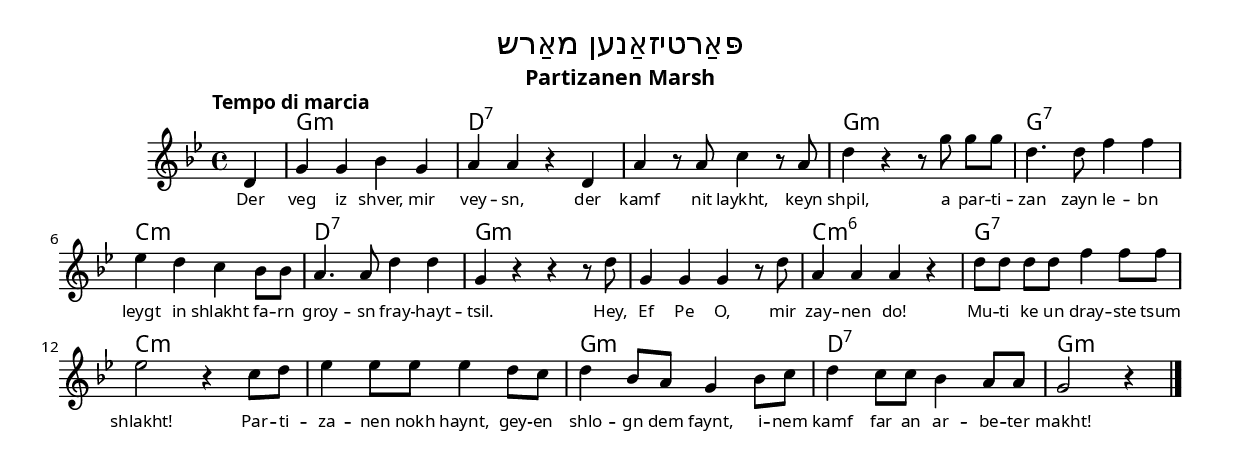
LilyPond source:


\header {
  title = "פּאַרטיזאַנען מאַרש"
  subtitle = "Partizanen Marsh"
  }
\version "2.18.2"
\language "english"
#(set-global-staff-size 17)

end =
  #(define-music-function
    (parser location signature)
    (fraction?)
  #{
    \once \omit Staff.TimeSignature \time #signature
  #})

\layout {
  \context {  % Use Typewriter font for chord symbols
    \ChordNames {
      \set chordChanges = ##t
      \override ChordName.font-family = #'typewriter
      }
    }
  \context {  % Change font size for lyrics
    \Lyrics {
      \override LyricText.font-size = #'-1
      }
    }
  \context {  % Beam according to rhythm
    \Staff {
      \set Timing.beamExceptions = #'()
      }
    }
  }

\paper {      % Load fonts
  fonts = #
  (make-pango-font-tree
   "Linux Libertine"
   "Linux Biolinum"
   "Courier 10 Pitch"
   (/ (* staff-height pt) 2.5)
    )
  bookTitleMarkup = \markup {
    \override #'(baseline-skip . 3.5)
    \column {
      \fill-line { \fromproperty #'header:dedication }
      \override #'(baseline-skip . 3.5)
      \column {
        \fill-line {
          \override #'(font-name . "Drugulin CLM")
          \huge \larger \larger \bold
          \fromproperty #'header:title
          }
        \fill-line {
          \large \bold
          \fromproperty #'header:subtitle
          }
        \fill-line {
          \smaller \bold
          \fromproperty #'header:subsubtitle
          }
        \fill-line {
          \fromproperty #'header:meter
          \fromproperty #'header:arranger
          }
          \fill-line {
          \override #'(font-name . "Drugulin CLM")
          \fromproperty #'header:composer
          { \large \bold \fromproperty #'header:instrument }
          \override #'(font-name . "Drugulin CLM")
          \fromproperty #'header:poet
          }
        }
      }
    }
    scoreTitleMarkup = \markup {
      \column {
      \on-the-fly \print-all-headers { \bookTitleMarkup \hspace #1 }
      \fill-line {
        \null
        \override #'(font-name . "Drugulin CLM")
        \huge
        \lower #5
        \fromproperty #'header:piece
        }
      }
    }
  }

mel = \relative a{ 
  \partial 4 d4 | 
  g g bf g |
  a a4 r4 d, |
  a' r8 a c4 r8 a |
  d4 r r8 g g g |
  d4. d8 f4 f |
  ef d c bf8 bf |
  a4. a8 d4 d |
  g, r r r8 d' |
  g,4 g g r8 d' |
  a4 a a r |
  d8 d d d f4 f8 f |
  ef2 r4 c8 d |
  ef4 ef8 ef ef4 d8 c |
  d4 bf8 a g4 bf8 c |
  d4 c8 c bf4 a8 a |
  \end 3/4 g2 r4  
}

acc = \chordmode { 
  \partial 4 s4 |
  g1:m |
  d:7 |
  d:7 |
  g:m |
  g:7 |
  c:m |
  d:7 |
  g:m |
  g:m |
  c:m6 |
  g:7 |
  c:m |
  c:m |
  g:m |
  d:7 |
  g2.:m
}

\score {
  <<
    \new ChordNames {
        \acc
    }
    \new Staff {
      \clef treble
      \key g \minor
      \time 4/4
      \tempo "Tempo di marcia"
      \new Voice = "melody" {
        \mel
        \bar "|."
      }
    }
    \new Lyrics \lyricsto "melody" {
      Der veg iz shver, mir vey -- sn,
      der kamf nit laykht, keyn shpil, 
      a par -- ti -- zan zayn le -- bn leygt in shlakht
      fa -- rn groy -- sn fray -- hayt -- tsil.
      Hey, Ef Pe O, mir zay -- nen do!
      Mu -- ti ke un dray -- ste tsum shlakht!
      Par -- ti -- za -- nen nokh haynt,
      gey -- en shlo -- gn dem faynt,
      i -- nem kamf far an ar -- be -- ter makht!
    }
  >>
}

